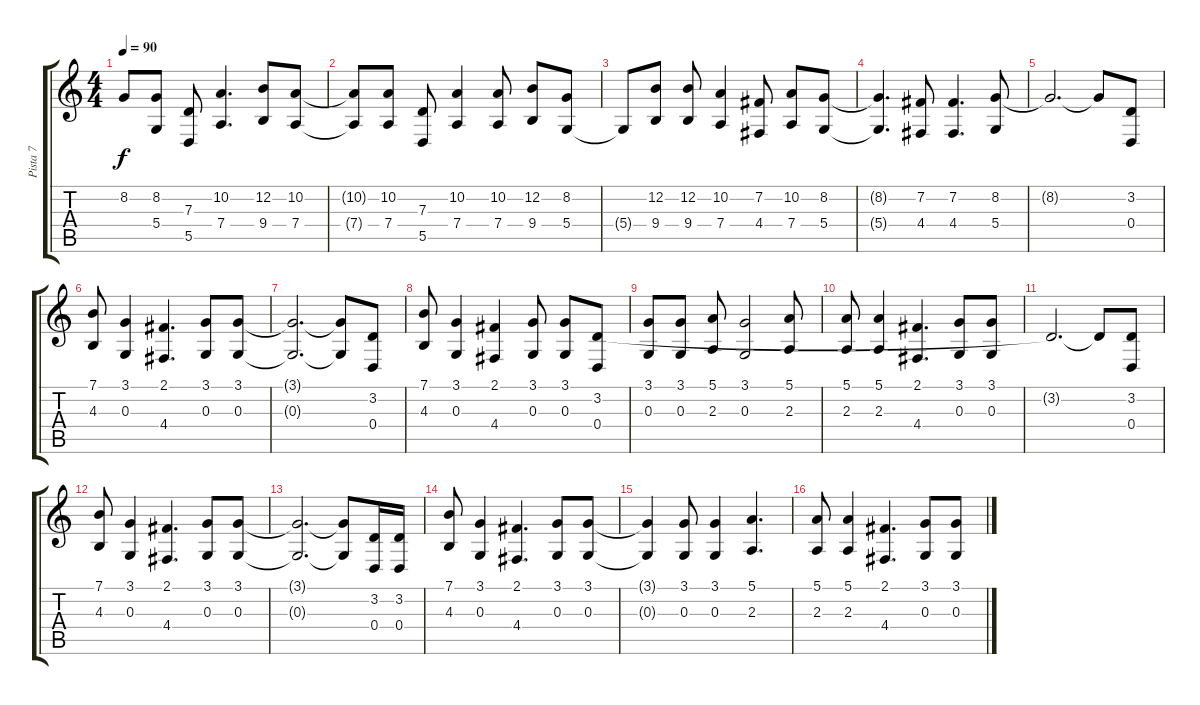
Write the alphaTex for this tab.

\track ("Pista 7" "Pista 7") {instrument electricgrandpiano}
\staff {score tabs}
\tuning (E4 B3 G3 D3 A2 E2) {hide}
\ts (4 4)
\tempo 90
\clef g2
\ks c
8.2{t}.8{dy f} (8.2 5.4).8 (7.3 5.5).8 (10.2 7.4).4{d} (12.2 9.4).8 (10.2 7.4).8 |
(10.2{t} 7.4{t}).8 (10.2 7.4).8 (7.3 5.5).8 (10.2 7.4).4 (10.2 7.4).8 (12.2 9.4).8 (8.2 5.4).8 |
5.4{t}.8 (12.2 9.4).8 (12.2 9.4).8 (10.2 7.4).4 (7.2 4.4).8 (10.2 7.4).8 (8.2 5.4).8 |
(8.2{t} 5.4{t}).4{d} (7.2 4.4).8 (7.2 4.4).4{d} (8.2 5.4).8 |
8.2{t}.2{d} 8.2{t}.8 (3.2 0.4).8 |
(7.1 4.3).8 (3.1 0.3).4 (2.1 4.4).4{d} (3.1 0.3).8 (3.1 0.3).8 |
(3.1{t} 0.3{t}).2{d} (3.1{t} 0.3{t}).8 (3.2 0.4).8 |
(7.1 4.3).8 (3.1 0.3).4 (2.1 4.4).4 (3.1 0.3).8 (3.1 0.3).8 (3.2 0.4).8 |
(3.1 0.3).8 (3.1 0.3).8 (5.1 2.3).8 (3.1 0.3).2 (5.1 2.3).8 |
(5.1 2.3).8 (5.1 2.3).4 (2.1 4.4).4{d} (3.1 0.3).8 (3.1 0.3).8 |
3.2{t}.2{d} 3.2{t}.8 (3.2 0.4).8 |
(7.1 4.3).8 (3.1 0.3).4 (2.1 4.4).4{d} (3.1 0.3).8 (3.1 0.3).8 |
(3.1{t} 0.3{t}).2{d} (3.1{t} 0.3{t}).8 (3.2 0.4).16 (3.2 0.4).16 |
(7.1 4.3).8 (3.1 0.3).4 (2.1 4.4).4{d} (3.1 0.3).8 (3.1 0.3).8 |
(3.1{t} 0.3{t}).4 (3.1 0.3).8 (3.1 0.3).4 (5.1 2.3).4{d} |
(5.1 2.3).8 (5.1 2.3).4 (2.1 4.4).4{d} (3.1 0.3).8 (3.1 0.3).8
